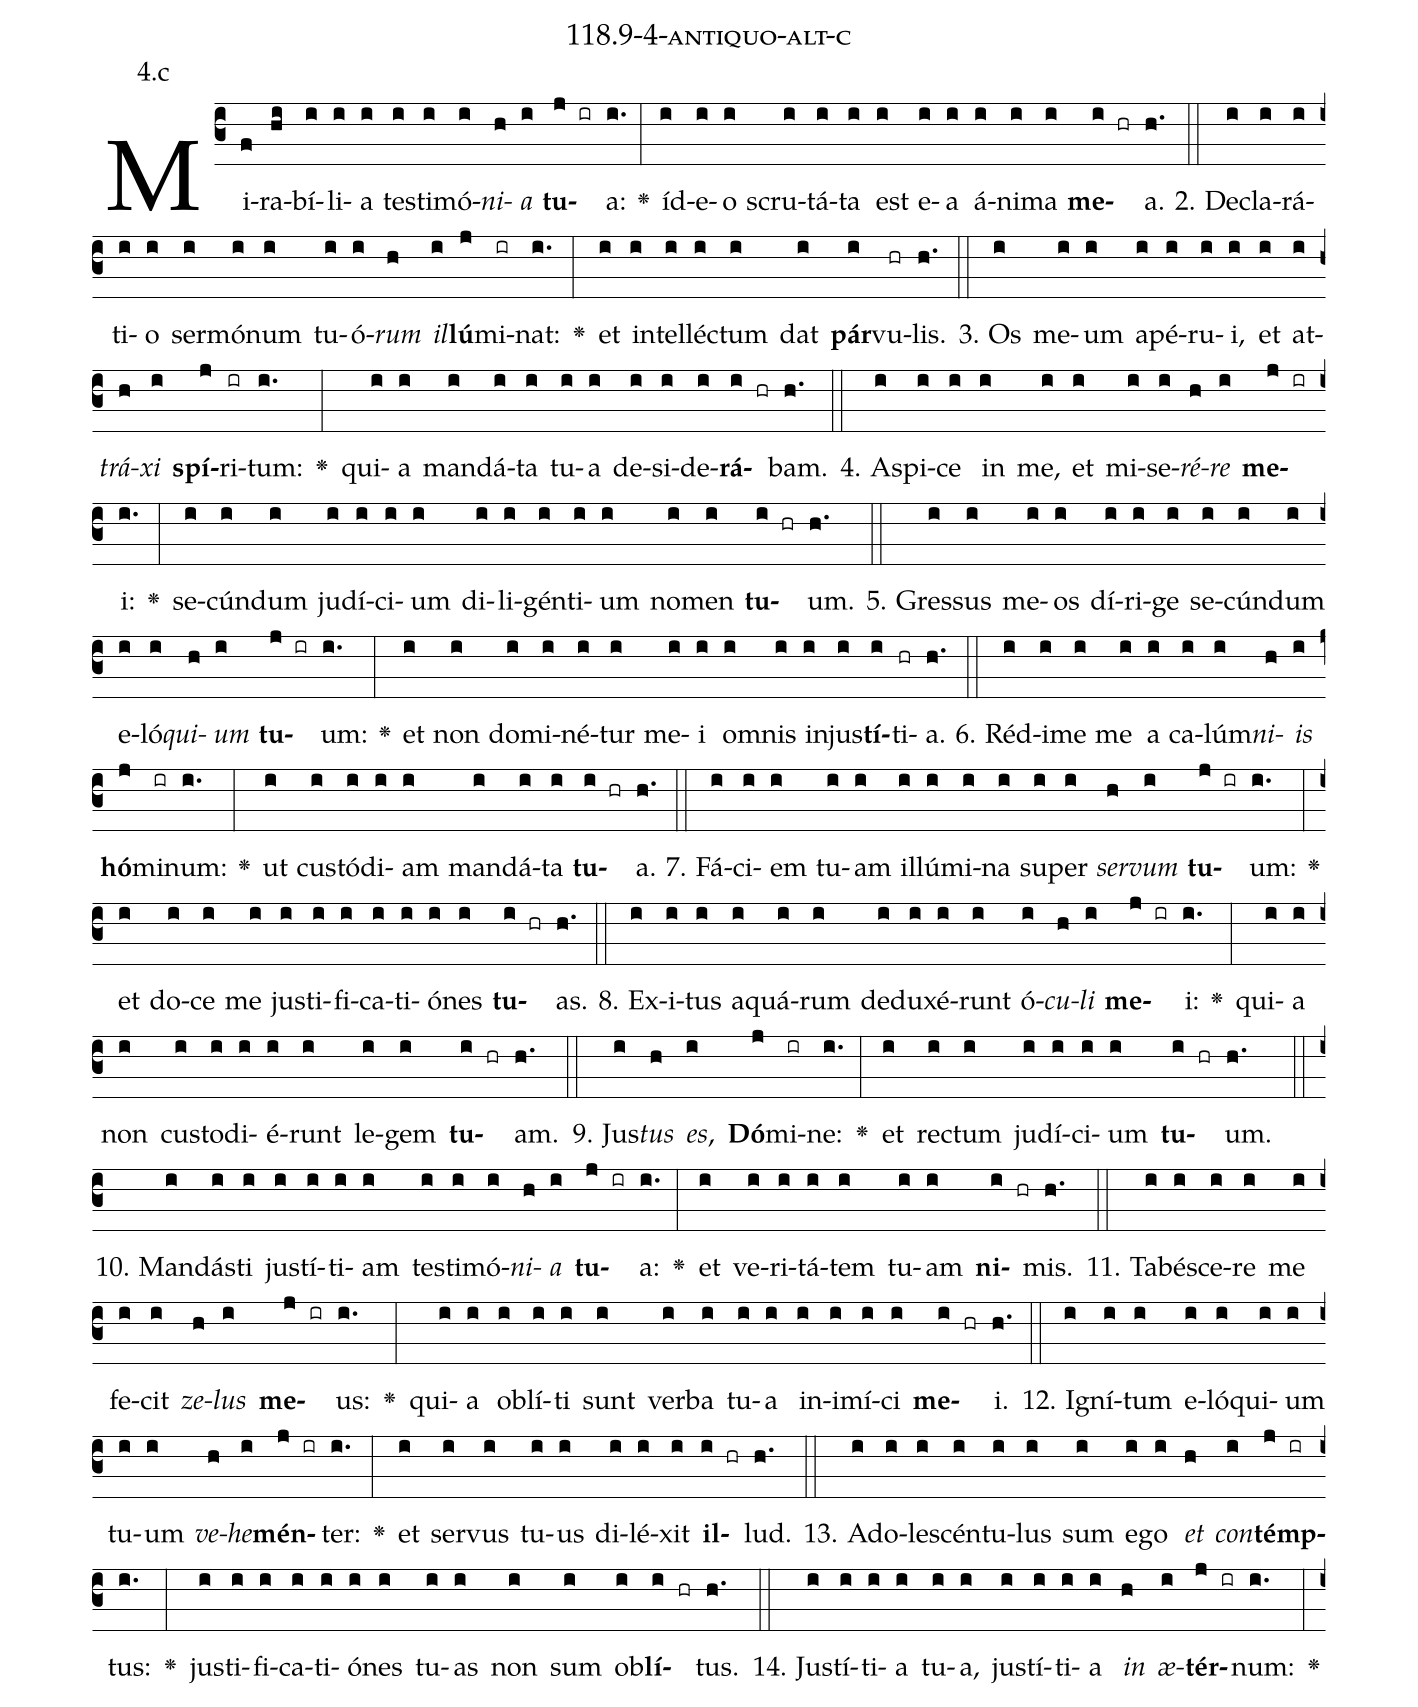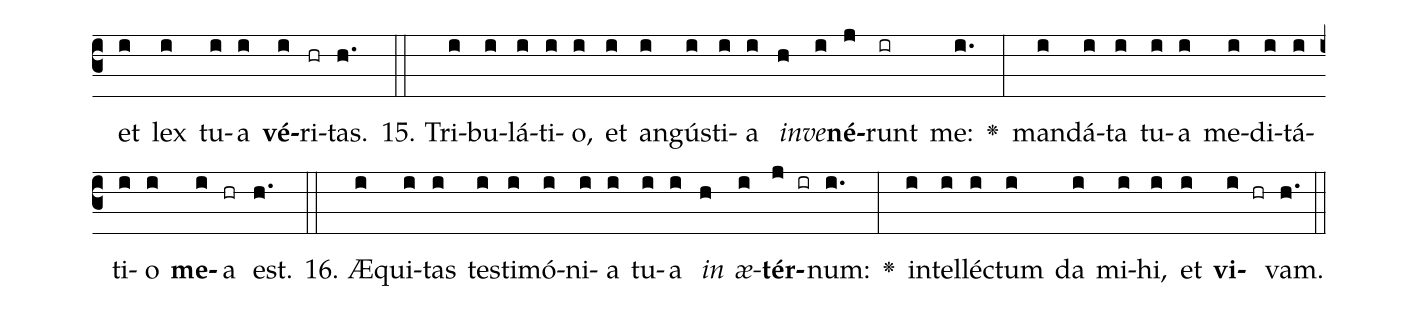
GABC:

name: 118.9-4-antiquo-alt-c;
annotation: 4.c;
%%
(c3)Mi(f)ra(hi)bí(i)li(i)a(i) tes(i)ti(i)mó(i)<i>ni</i>(h)<i>a</i>(i) <b>tu</b>(j ir)a:(i.) <v>\greheightstar</v>(:) íd(i)e(i)o(i) scru(i)tá(i)ta(i) est(i) e(i)a(i) á(i)ni(i)ma(i) <b>me</b>(i hr)a.(h.) (::)
2. De(i)cla(i)rá(i)ti(i)o(i) ser(i)mó(i)num(i) tu(i)ó(i)<i>rum</i>(h) <i>il</i>(i)<b>lú</b>(j)mi(ir)nat:(i.) <v>\greheightstar</v>(:) et(i) in(i)tel(i)léc(i)tum(i) dat(i) <b>pár</b>(i)vu(hr)lis.(h.) (::)
3. Os(i) me(i)um(i) a(i)pé(i)ru(i)i,(i) et(i) at(i)<i>trá</i>(h)<i>xi</i>(i) <b>spí</b>(j)ri(ir)tum:(i.) <v>\greheightstar</v>(:) qui(i)a(i) man(i)dá(i)ta(i) tu(i)a(i) de(i)si(i)de(i)<b>rá</b>(i hr)bam.(h.) (::)
4. A(i)spi(i)ce(i) in(i) me,(i) et(i) mi(i)se(i)<i>ré</i>(h)<i>re</i>(i) <b>me</b>(j ir)i:(i.) <v>\greheightstar</v>(:) se(i)cún(i)dum(i) ju(i)dí(i)ci(i)um(i) di(i)li(i)gén(i)ti(i)um(i) no(i)men(i) <b>tu</b>(i hr)um.(h.) (::)
5. Gres(i)sus(i) me(i)os(i) dí(i)ri(i)ge(i) se(i)cún(i)dum(i) e(i)ló(i)<i>qui</i>(h)<i>um</i>(i) <b>tu</b>(j ir)um:(i.) <v>\greheightstar</v>(:) et(i) non(i) do(i)mi(i)né(i)tur(i) me(i)i(i) om(i)nis(i) in(i)jus(i)<b>tí</b>(i)ti(hr)a.(h.) (::)
6. Réd(i)i(i)me(i) me(i) a(i) ca(i)lúm(i)<i>ni</i>(h)<i>is</i>(i) <b>hó</b>(j)mi(ir)num:(i.) <v>\greheightstar</v>(:) ut(i) cus(i)tó(i)di(i)am(i) man(i)dá(i)ta(i) <b>tu</b>(i hr)a.(h.) (::)
7. Fá(i)ci(i)em(i) tu(i)am(i) il(i)lú(i)mi(i)na(i) su(i)per(i) <i>ser</i>(h)<i>vum</i>(i) <b>tu</b>(j ir)um:(i.) <v>\greheightstar</v>(:) et(i) do(i)ce(i) me(i) jus(i)ti(i)fi(i)ca(i)ti(i)ó(i)nes(i) <b>tu</b>(i hr)as.(h.) (::)
8. Ex(i)i(i)tus(i) a(i)quá(i)rum(i) de(i)du(i)xé(i)runt(i) ó(i)<i>cu</i>(h)<i>li</i>(i) <b>me</b>(j ir)i:(i.) <v>\greheightstar</v>(:) qui(i)a(i) non(i) cus(i)to(i)di(i)é(i)runt(i) le(i)gem(i) <b>tu</b>(i hr)am.(h.) (::)
9. Jus(i)<i>tus</i>(h) <i>es</i>,(i) <b>Dó</b>(j)mi(ir)ne:(i.) <v>\greheightstar</v>(:) et(i) rec(i)tum(i) ju(i)dí(i)ci(i)um(i) <b>tu</b>(i hr)um.(h.) (::)
10. Man(i)dás(i)ti(i) jus(i)tí(i)ti(i)am(i) tes(i)ti(i)mó(i)<i>ni</i>(h)<i>a</i>(i) <b>tu</b>(j ir)a:(i.) <v>\greheightstar</v>(:) et(i) ve(i)ri(i)tá(i)tem(i) tu(i)am(i) <b>ni</b>(i hr)mis.(h.) (::)
11. Ta(i)bé(i)sce(i)re(i) me(i) fe(i)cit(i) <i>ze</i>(h)<i>lus</i>(i) <b>me</b>(j ir)us:(i.) <v>\greheightstar</v>(:) qui(i)a(i) ob(i)lí(i)ti(i) sunt(i) ver(i)ba(i) tu(i)a(i) in(i)i(i)mí(i)ci(i) <b>me</b>(i hr)i.(h.) (::)
12. I(i)gní(i)tum(i) e(i)ló(i)qui(i)um(i) tu(i)um(i) <i>ve</i>(h)<i>he</i>(i)<b>mén</b>(j ir)ter:(i.) <v>\greheightstar</v>(:) et(i) ser(i)vus(i) tu(i)us(i) di(i)lé(i)xit(i) <b>il</b>(i hr)lud.(h.) (::)
13. Ad(i)o(i)le(i)scén(i)tu(i)lus(i) sum(i) e(i)go(i) <i>et</i>(h) <i>con</i>(i)<b>témp</b>(j ir)tus:(i.) <v>\greheightstar</v>(:) jus(i)ti(i)fi(i)ca(i)ti(i)ó(i)nes(i) tu(i)as(i) non(i) sum(i) ob(i)<b>lí</b>(i hr)tus.(h.) (::)
14. Jus(i)tí(i)ti(i)a(i) tu(i)a,(i) jus(i)tí(i)ti(i)a(i) <i>in</i>(h) <i>æ</i>(i)<b>tér</b>(j ir)num:(i.) <v>\greheightstar</v>(:) et(i) lex(i) tu(i)a(i) <b>vé</b>(i)ri(hr)tas.(h.) (::)
15. Tri(i)bu(i)lá(i)ti(i)o,(i) et(i) an(i)gús(i)ti(i)a(i) <i>in</i>(h)<i>ve</i>(i)<b>né</b>(j)runt(ir) me:(i.) <v>\greheightstar</v>(:) man(i)dá(i)ta(i) tu(i)a(i) me(i)di(i)tá(i)ti(i)o(i) <b>me</b>(i)a(hr) est.(h.) (::)
16. Æ(i)qui(i)tas(i) tes(i)ti(i)mó(i)ni(i)a(i) tu(i)a(i) <i>in</i>(h) <i>æ</i>(i)<b>tér</b>(j ir)num:(i.) <v>\greheightstar</v>(:) in(i)tel(i)léc(i)tum(i) da(i) mi(i)hi,(i) et(i) <b>vi</b>(i hr)vam.(h.) (::)
